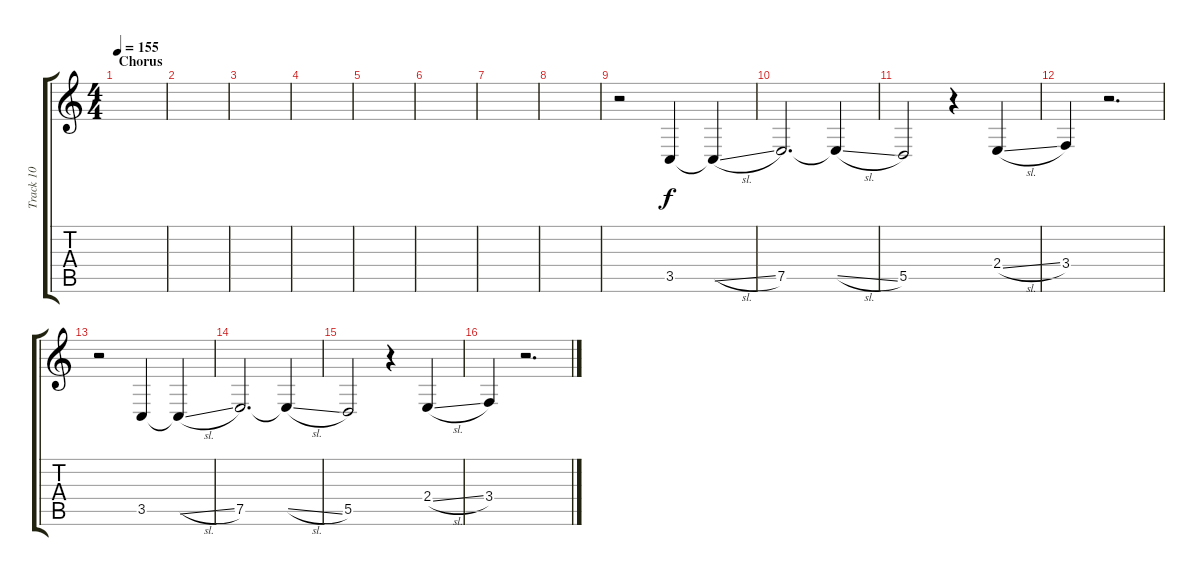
\track ("Track 10" "Track 10") {instrument clarinet}
\staff {score tabs}
\tuning (E4 B3 G3 D3 A2 E2) {hide}
\ts (4 4)
\section ("" "Chorus")
\tempo 155
\clef g2
\ks c
|
|
|
|
|
|
|
|
r.2 3.5.4 3.5{sl t}.4 |
7.5.2{d} 7.5{sl t}.4 |
5.5.2 r.4 2.4{sl}.4 |
3.4.4 r.2{d} |
r.2 3.5.4 3.5{sl t}.4 |
7.5.2{d} 7.5{sl t}.4 |
5.5.2 r.4 2.4{sl}.4 |
3.4.4 r.2{d}
